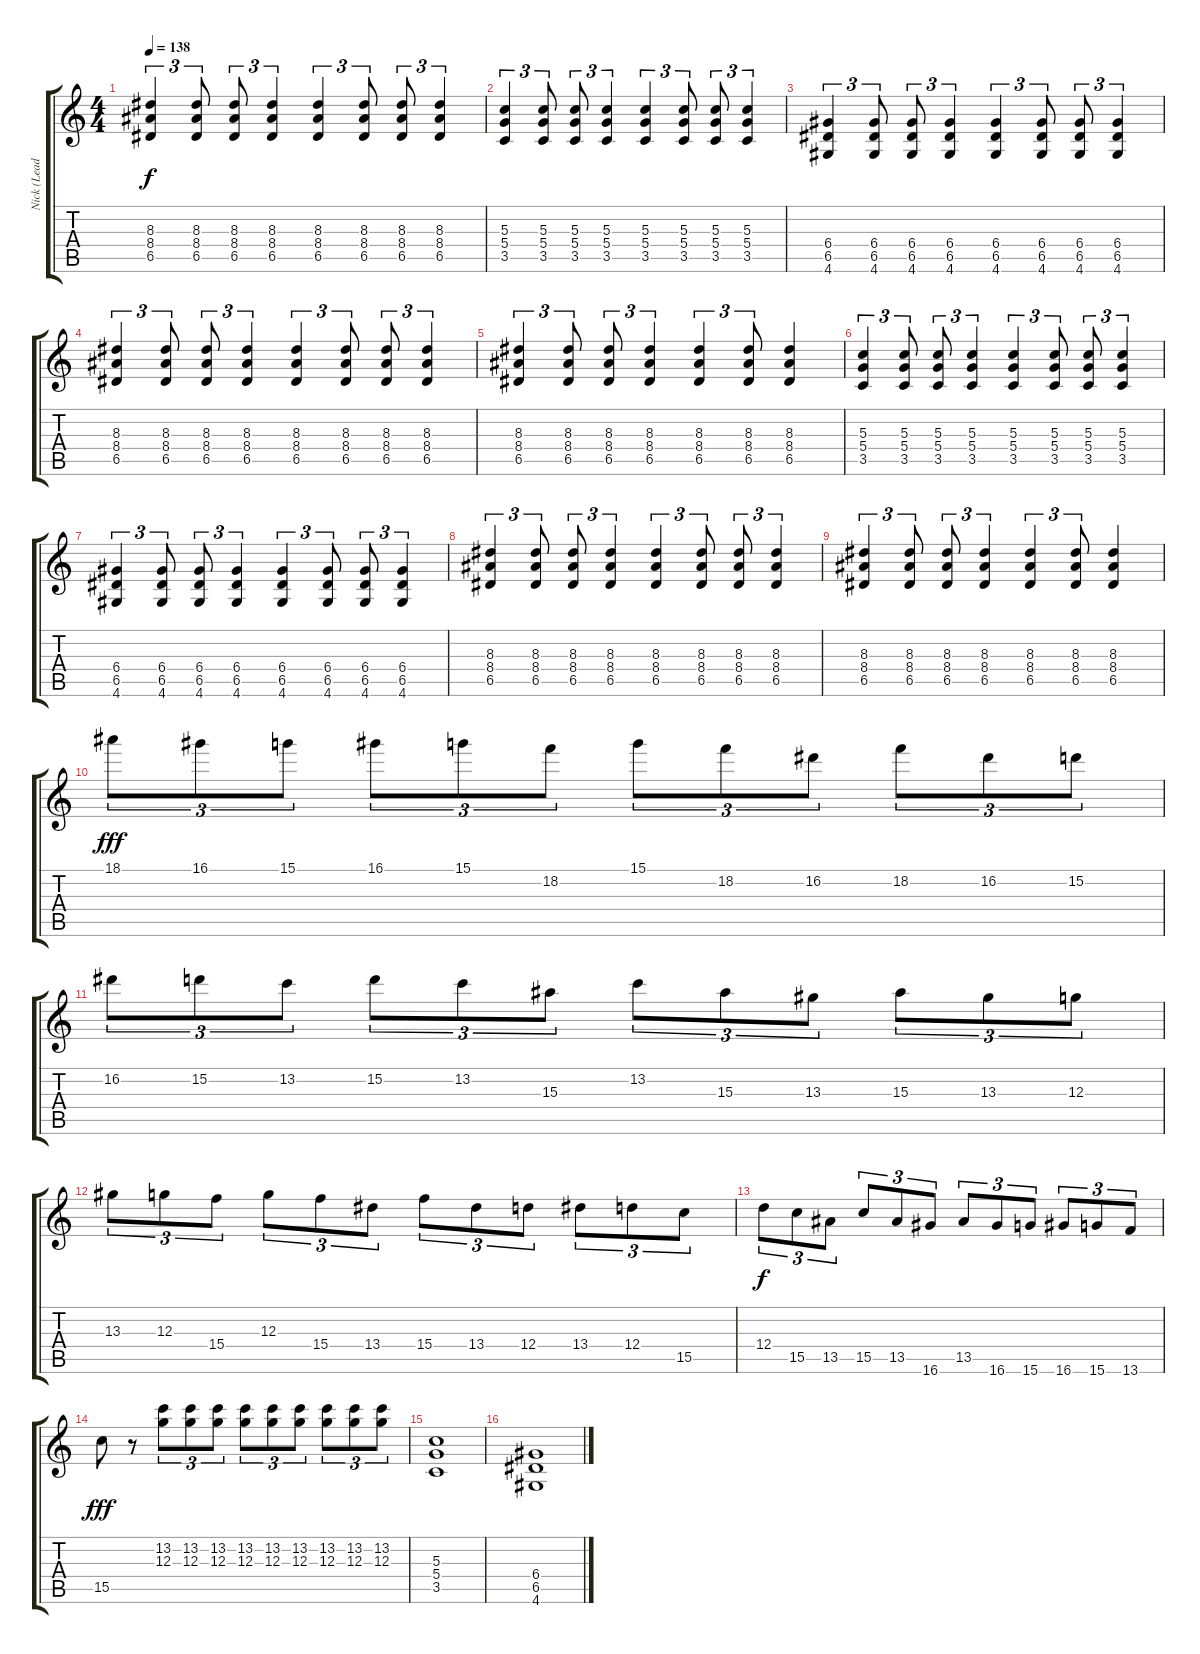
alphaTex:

\track ("Nick (Lead)" "Nick (Lead") {instrument overdrivenguitar}
\staff {score tabs}
\tuning (E4 B3 G3 D3 A2 E2) {hide}
\ts (4 4)
\tempo 138
\clef g2
\ks c
(8.3 8.4 6.5).4{tu (3 2) dy f} (8.3 8.4 6.5).8{tu (3 2)} (8.3 8.4 6.5).8{tu (3 2)} (8.3 8.4 6.5).4{tu (3 2)} (8.3 8.4 6.5).4{tu (3 2)} (8.3 8.4 6.5).8{tu (3 2)} (8.3 8.4 6.5).8{tu (3 2)} (8.3 8.4 6.5).4{tu (3 2)} |
(5.3 5.4 3.5).4{tu (3 2)} (5.3 5.4 3.5).8{tu (3 2)} (5.3 5.4 3.5).8{tu (3 2)} (5.3 5.4 3.5).4{tu (3 2)} (5.3 5.4 3.5).4{tu (3 2)} (5.3 5.4 3.5).8{tu (3 2)} (5.3 5.4 3.5).8{tu (3 2)} (5.3 5.4 3.5).4{tu (3 2)} |
(6.4 6.5 4.6).4{tu (3 2)} (6.4 6.5 4.6).8{tu (3 2)} (6.4 6.5 4.6).8{tu (3 2)} (6.4 6.5 4.6).4{tu (3 2)} (6.4 6.5 4.6).4{tu (3 2)} (6.4 6.5 4.6).8{tu (3 2)} (6.4 6.5 4.6).8{tu (3 2)} (6.4 6.5 4.6).4{tu (3 2)} |
(8.3 8.4 6.5).4{tu (3 2)} (8.3 8.4 6.5).8{tu (3 2)} (8.3 8.4 6.5).8{tu (3 2)} (8.3 8.4 6.5).4{tu (3 2)} (8.3 8.4 6.5).4{tu (3 2)} (8.3 8.4 6.5).8{tu (3 2)} (8.3 8.4 6.5).8{tu (3 2)} (8.3 8.4 6.5).4{tu (3 2)} |
(8.3 8.4 6.5).4{tu (3 2)} (8.3 8.4 6.5).8{tu (3 2)} (8.3 8.4 6.5).8{tu (3 2)} (8.3 8.4 6.5).4{tu (3 2)} (8.3 8.4 6.5).4{tu (3 2)} (8.3 8.4 6.5).8{tu (3 2)} (8.3 8.4 6.5).4 |
(5.3 5.4 3.5).4{tu (3 2)} (5.3 5.4 3.5).8{tu (3 2)} (5.3 5.4 3.5).8{tu (3 2)} (5.3 5.4 3.5).4{tu (3 2)} (5.3 5.4 3.5).4{tu (3 2)} (5.3 5.4 3.5).8{tu (3 2)} (5.3 5.4 3.5).8{tu (3 2)} (5.3 5.4 3.5).4{tu (3 2)} |
(6.4 6.5 4.6).4{tu (3 2)} (6.4 6.5 4.6).8{tu (3 2)} (6.4 6.5 4.6).8{tu (3 2)} (6.4 6.5 4.6).4{tu (3 2)} (6.4 6.5 4.6).4{tu (3 2)} (6.4 6.5 4.6).8{tu (3 2)} (6.4 6.5 4.6).8{tu (3 2)} (6.4 6.5 4.6).4{tu (3 2)} |
(8.3 8.4 6.5).4{tu (3 2)} (8.3 8.4 6.5).8{tu (3 2)} (8.3 8.4 6.5).8{tu (3 2)} (8.3 8.4 6.5).4{tu (3 2)} (8.3 8.4 6.5).4{tu (3 2)} (8.3 8.4 6.5).8{tu (3 2)} (8.3 8.4 6.5).8{tu (3 2)} (8.3 8.4 6.5).4{tu (3 2)} |
(8.3 8.4 6.5).4{tu (3 2)} (8.3 8.4 6.5).8{tu (3 2)} (8.3 8.4 6.5).8{tu (3 2)} (8.3 8.4 6.5).4{tu (3 2)} (8.3 8.4 6.5).4{tu (3 2)} (8.3 8.4 6.5).8{tu (3 2)} (8.3 8.4 6.5).4 |
18.1.8{tu (3 2) dy fff} 16.1.8{tu (3 2)} 15.1.8{tu (3 2)} 16.1.8{tu (3 2)} 15.1.8{tu (3 2)} 18.2.8{tu (3 2)} 15.1.8{tu (3 2)} 18.2.8{tu (3 2)} 16.2.8{tu (3 2)} 18.2.8{tu (3 2)} 16.2.8{tu (3 2)} 15.2.8{tu (3 2)} |
16.2.8{tu (3 2)} 15.2.8{tu (3 2)} 13.2.8{tu (3 2)} 15.2.8{tu (3 2)} 13.2.8{tu (3 2)} 15.3.8{tu (3 2)} 13.2.8{tu (3 2)} 15.3.8{tu (3 2)} 13.3.8{tu (3 2)} 15.3.8{tu (3 2)} 13.3.8{tu (3 2)} 12.3.8{tu (3 2)} |
13.3.8{tu (3 2)} 12.3.8{tu (3 2)} 15.4.8{tu (3 2)} 12.3.8{tu (3 2)} 15.4.8{tu (3 2)} 13.4.8{tu (3 2)} 15.4.8{tu (3 2)} 13.4.8{tu (3 2)} 12.4.8{tu (3 2)} 13.4.8{tu (3 2)} 12.4.8{tu (3 2)} 15.5.8{tu (3 2)} |
12.4.8{tu (3 2) dy f} 15.5.8{tu (3 2)} 13.5.8{tu (3 2)} 15.5.8{tu (3 2)} 13.5.8{tu (3 2)} 16.6.8{tu (3 2)} 13.5.8{tu (3 2)} 16.6.8{tu (3 2)} 15.6.8{tu (3 2)} 16.6.8{tu (3 2)} 15.6.8{tu (3 2)} 13.6.8{tu (3 2)} |
15.5.8{dy fff} r.8 (13.2 12.3).8{tu (3 2)} (13.2 12.3).8{tu (3 2)} (13.2 12.3).8{tu (3 2)} (13.2 12.3).8{tu (3 2)} (13.2 12.3).8{tu (3 2)} (13.2 12.3).8{tu (3 2)} (13.2 12.3).8{tu (3 2)} (13.2 12.3).8{tu (3 2)} (13.2 12.3).8{tu (3 2)} |
(5.3 5.4 3.5).1 |
(6.4 6.5 4.6).1
